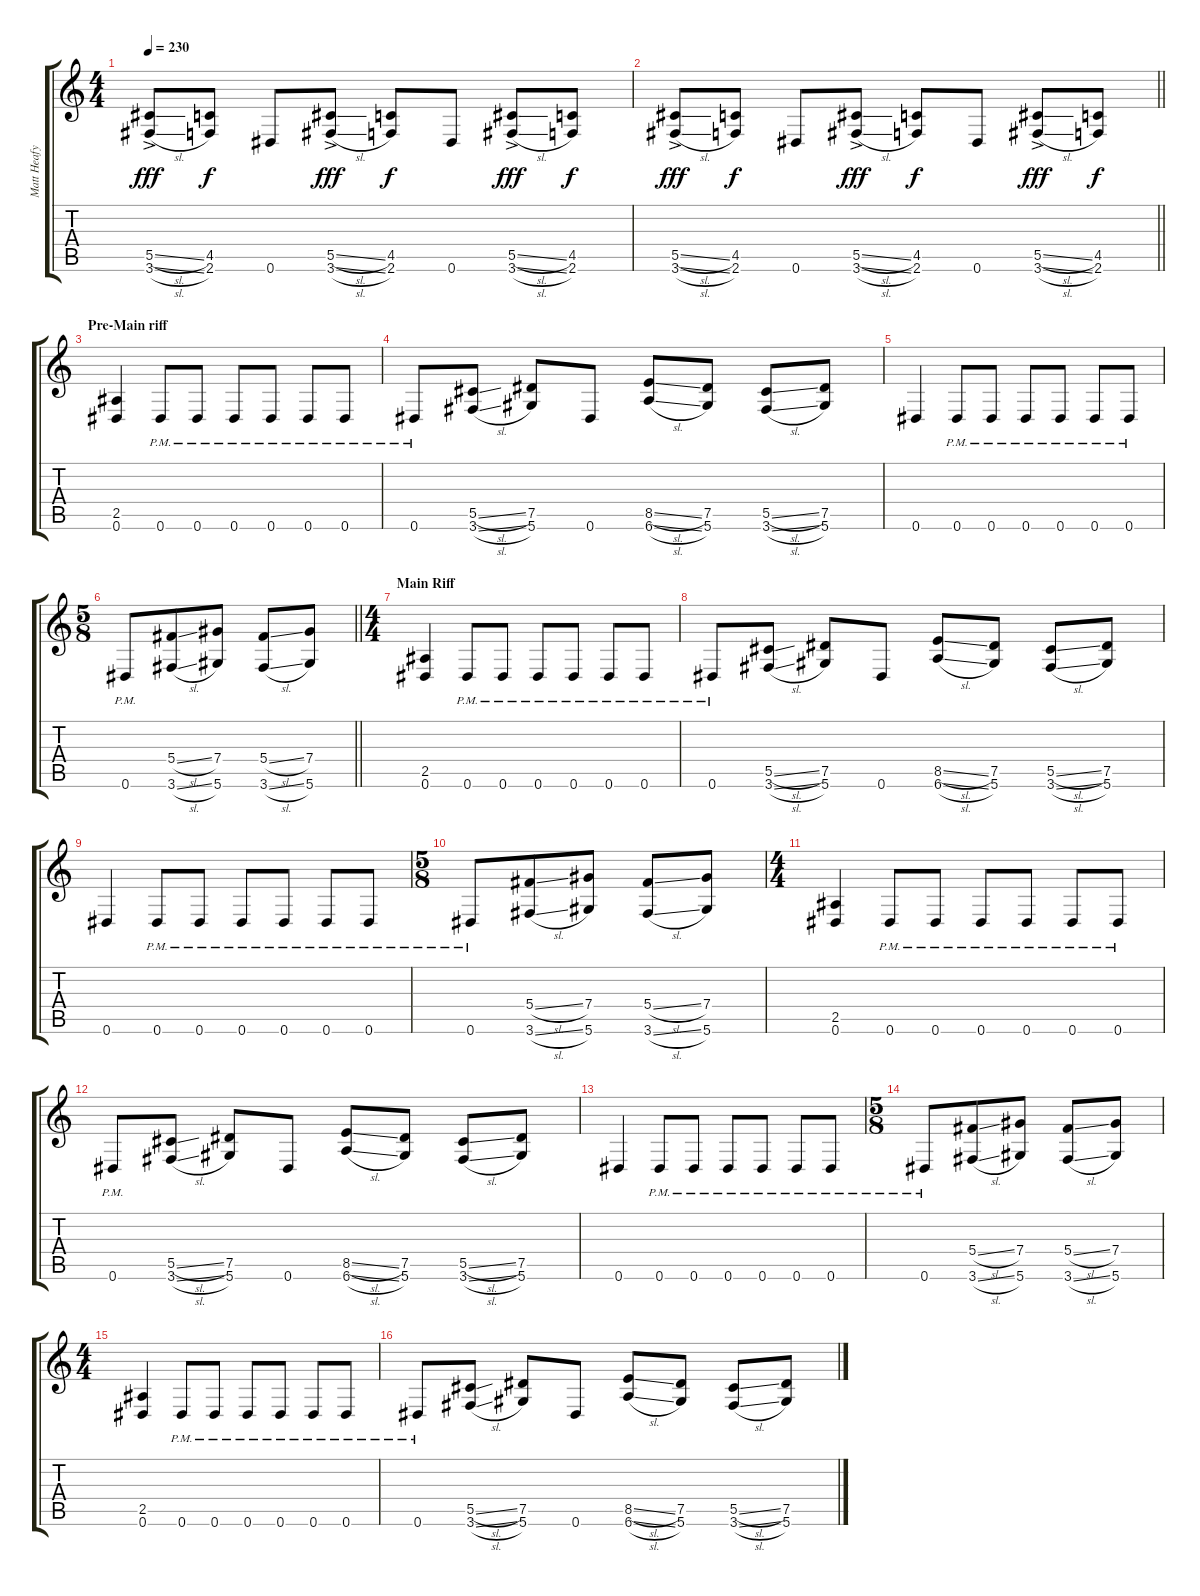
\track ("Matt Heafy (Rhythm Guitar)" "Matt Heafy") {instrument overdrivenguitar}
\staff {score tabs}
\tuning (Eb4 Bb3 Gb3 Db3 Ab2 Eb2) {hide}
\ts (4 4)
\tempo 230
\clef g2
\ks c
(5.5{sl ac} 3.6{sl ac}).8{dy fff} (4.5 2.6).8{dy f} 0.6.8 (5.5{sl ac} 3.6{sl ac}).8{dy fff} (4.5 2.6).8{dy f} 0.6.8 (5.5{sl ac} 3.6{sl ac}).8{dy fff} (4.5 2.6).8{dy f} |
\barLineRight lightlight
(5.5{sl ac} 3.6{sl ac}).8{dy fff} (4.5 2.6).8{dy f} 0.6.8 (5.5{sl ac} 3.6{sl ac}).8{dy fff} (4.5 2.6).8{dy f} 0.6.8 (5.5{sl ac} 3.6{sl ac}).8{dy fff} (4.5 2.6).8{dy f} |
\section ("" "Pre-Main riff")
(2.5 0.6).4 0.6{pm}.8 0.6{pm}.8 0.6{pm}.8 0.6{pm}.8 0.6{pm}.8 0.6{pm}.8 |
0.6{pm}.8 (5.5{sl} 3.6{sl}).8 (7.5 5.6).8 0.6.8 (8.5{sl} 6.6{sl}).8 (7.5 5.6).8 (5.5{sl} 3.6{sl}).8 (7.5 5.6).8 |
0.6.4 0.6{pm}.8 0.6{pm}.8 0.6{pm}.8 0.6{pm}.8 0.6{pm}.8 0.6{pm}.8 |
\ts (5 8)
\barLineRight lightlight
0.6{pm}.8 (5.4{sl} 3.6{sl}).8 (7.4 5.6).8 (5.4{sl} 3.6{sl}).8 (7.4 5.6).8 |
\ts (4 4)
\section ("" "Main Riff")
(2.5 0.6).4 0.6{pm}.8 0.6{pm}.8 0.6{pm}.8 0.6{pm}.8 0.6{pm}.8 0.6{pm}.8 |
0.6{pm}.8 (5.5{sl} 3.6{sl}).8 (7.5 5.6).8 0.6.8 (8.5{sl} 6.6{sl}).8 (7.5 5.6).8 (5.5{sl} 3.6{sl}).8 (7.5 5.6).8 |
0.6.4 0.6{pm}.8 0.6{pm}.8 0.6{pm}.8 0.6{pm}.8 0.6{pm}.8 0.6{pm}.8 |
\ts (5 8)
0.6{pm}.8 (5.4{sl} 3.6{sl}).8 (7.4 5.6).8 (5.4{sl} 3.6{sl}).8 (7.4 5.6).8 |
\ts (4 4)
(2.5 0.6).4 0.6{pm}.8 0.6{pm}.8 0.6{pm}.8 0.6{pm}.8 0.6{pm}.8 0.6{pm}.8 |
0.6{pm}.8 (5.5{sl} 3.6{sl}).8 (7.5 5.6).8 0.6.8 (8.5{sl} 6.6{sl}).8 (7.5 5.6).8 (5.5{sl} 3.6{sl}).8 (7.5 5.6).8 |
0.6.4 0.6{pm}.8 0.6{pm}.8 0.6{pm}.8 0.6{pm}.8 0.6{pm}.8 0.6{pm}.8 |
\ts (5 8)
0.6{pm}.8 (5.4{sl} 3.6{sl}).8 (7.4 5.6).8 (5.4{sl} 3.6{sl}).8 (7.4 5.6).8 |
\ts (4 4)
(2.5 0.6).4 0.6{pm}.8 0.6{pm}.8 0.6{pm}.8 0.6{pm}.8 0.6{pm}.8 0.6{pm}.8 |
0.6{pm}.8 (5.5{sl} 3.6{sl}).8 (7.5 5.6).8 0.6.8 (8.5{sl} 6.6{sl}).8 (7.5 5.6).8 (5.5{sl} 3.6{sl}).8 (7.5 5.6).8
